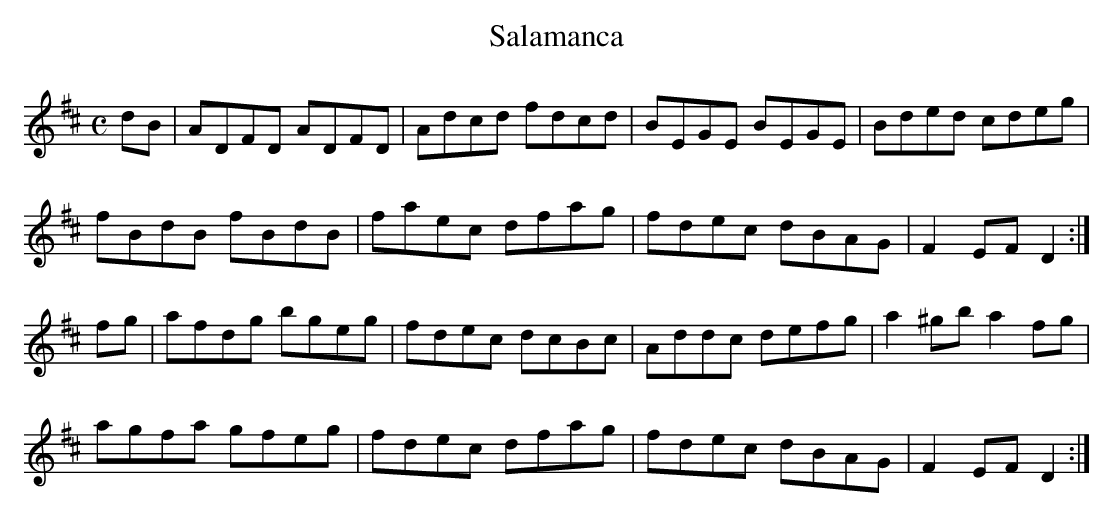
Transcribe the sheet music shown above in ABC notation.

X:1
T:Salamanca
M:C
L:1/8
K:D Major
dB|ADFD ADFD|Adcd fdcd|BEGE BEGE|Bded cdeg|!
fBdB fBdB|faec dfag|fdec dBAG|F2EF D2:|!
fg|afdg bgeg|fdec dcBc|Addc defg|a2^gb a2fg|!
agfa gfeg|fdec dfag|fdec dBAG|F2EF D2:|!
